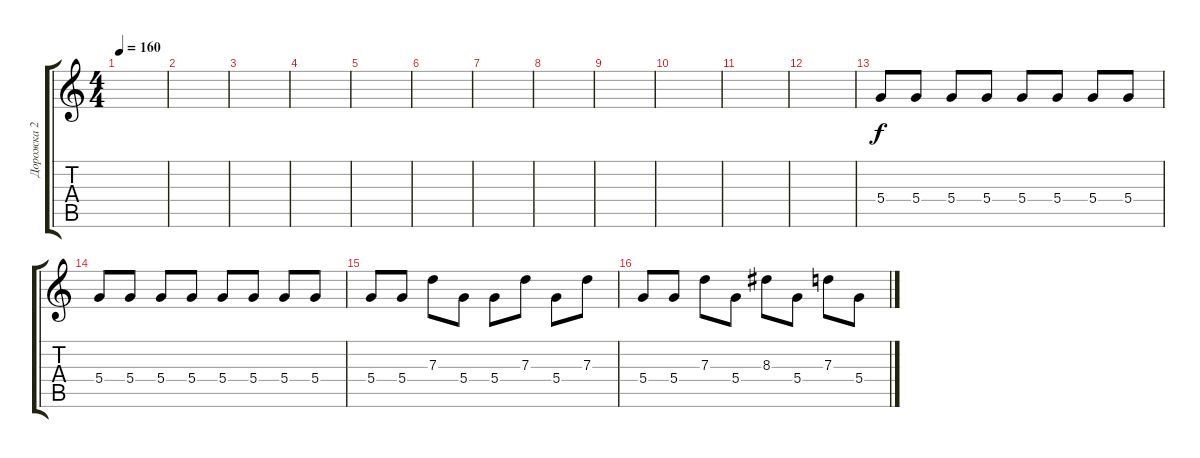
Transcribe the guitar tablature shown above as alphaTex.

\track ("Дорожка 2" "Дорожка 2") {instrument electricguitarmuted}
\staff {score tabs}
\tuning (E4 B3 G3 D3 A2 D2) {hide}
\ts (4 4)
\tempo 160
\clef g2
\ks c
|
|
|
|
|
|
|
|
|
|
|
|
5.4.8{volume 13} 5.4.8 5.4.8 5.4.8 5.4.8 5.4.8 5.4.8 5.4.8 |
5.4.8 5.4.8 5.4.8 5.4.8 5.4.8 5.4.8 5.4.8 5.4.8 |
5.4.8 5.4.8 7.3.8 5.4.8 5.4.8 7.3.8 5.4.8 7.3.8 |
5.4.8 5.4.8 7.3.8 5.4.8 8.3.8 5.4.8 7.3.8 5.4.8
